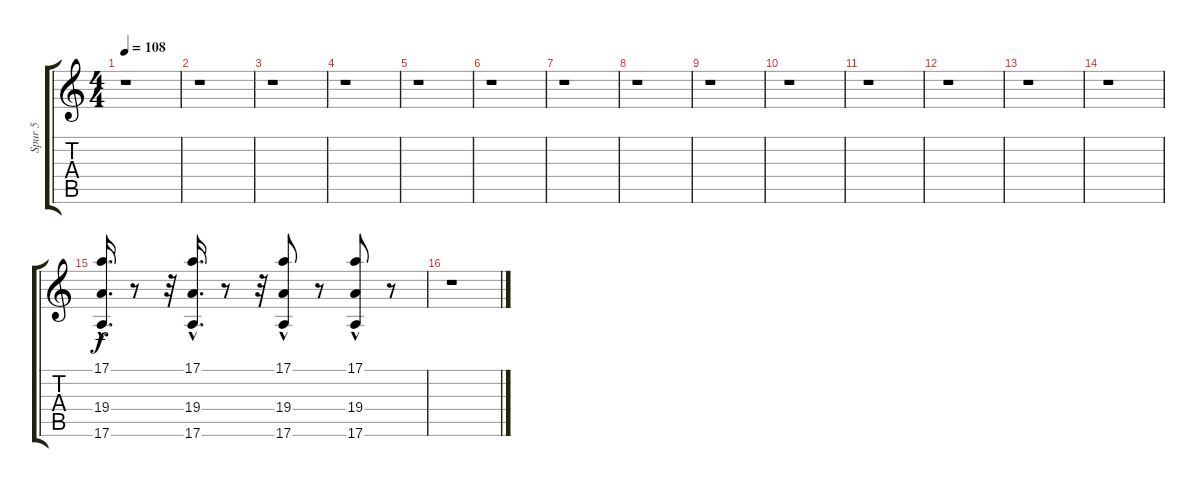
\track ("Spur 5" "Spur 5") {instrument brasssection}
\staff {score tabs}
\tuning (E4 B3 G3 D3 A2 E2) {hide}
\ts (4 4)
\tempo 108
\clef g2
\ks c
r.1{dy ff} |
r.1 |
r.1 |
r.1 |
r.1 |
r.1 |
r.1 |
r.1 |
r.1 |
r.1 |
r.1 |
r.1 |
r.1 |
r.1 |
(17.1{hac} 19.4{hac} 17.6{hac}).16{d dy f} r.8 r.32 (17.1{hac} 19.4{hac} 17.6{hac}).16{d} r.8 r.32 (17.1 19.4 17.6{hac}).8 r.8 (17.1 19.4 17.6{hac}).8 r.8 |
r.1
